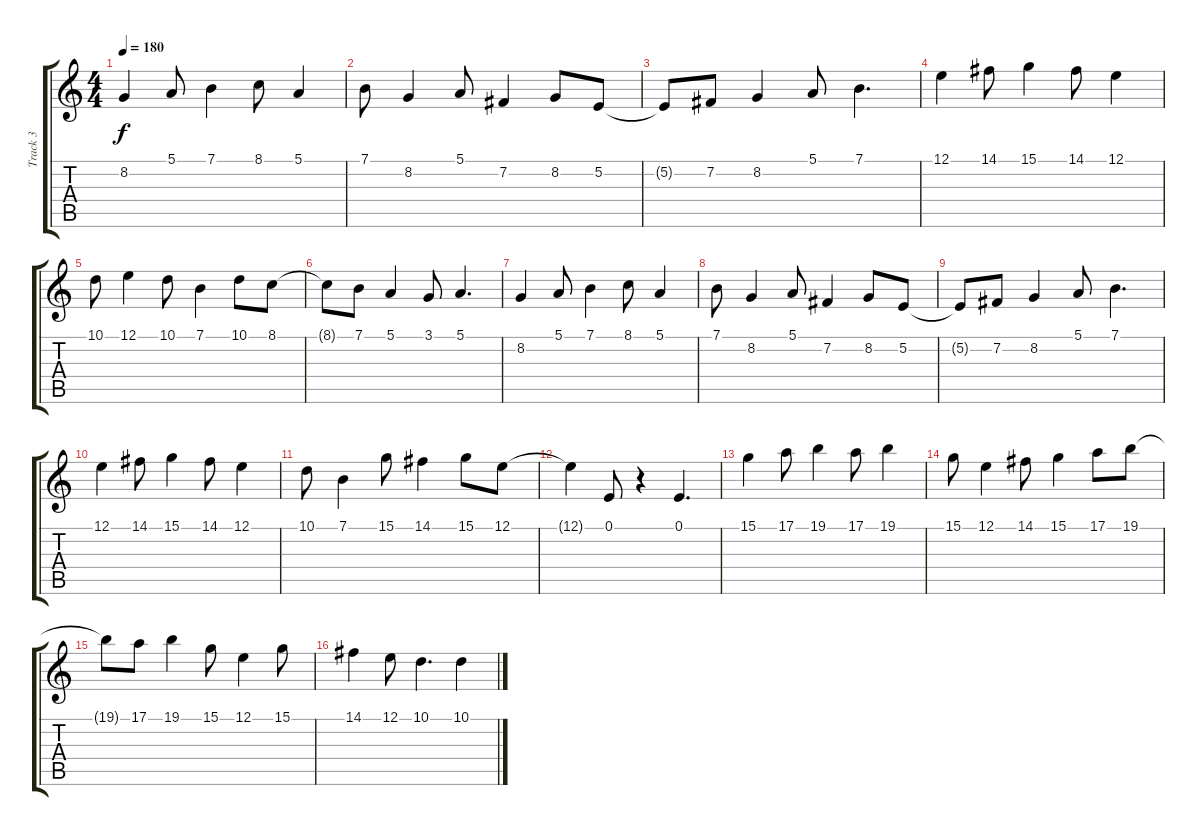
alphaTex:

\track ("Track 3" "Track 3") {instrument flute}
\staff {score tabs}
\tuning (E4 B3 G3 D3 A2 E2) {hide}
\ts (4 4)
\tempo 180
\clef g2
\ks c
8.2.4{dy f} 5.1.8 7.1.4 8.1.8 5.1.4 |
7.1.8 8.2.4 5.1.8 7.2.4 8.2.8 5.2.8 |
5.2{t}.8 7.2.8 8.2.4 5.1.8 7.1.4{d} |
12.1.4 14.1.8 15.1.4 14.1.8 12.1.4 |
10.1.8 12.1.4 10.1.8 7.1.4 10.1.8 8.1.8 |
8.1{t}.8 7.1.8 5.1.4 3.1.8 5.1.4{d} |
8.2.4 5.1.8 7.1.4 8.1.8 5.1.4 |
7.1.8 8.2.4 5.1.8 7.2.4 8.2.8 5.2.8 |
5.2{t}.8 7.2.8 8.2.4 5.1.8 7.1.4{d} |
12.1.4 14.1.8 15.1.4 14.1.8 12.1.4 |
10.1.8 7.1.4 15.1.8 14.1.4 15.1.8 12.1.8 |
12.1{t}.4 0.1.8 r.4 0.1.4{d} |
15.1.4 17.1.8 19.1.4 17.1.8 19.1.4 |
15.1.8 12.1.4 14.1.8 15.1.4 17.1.8 19.1.8 |
19.1{t}.8 17.1.8 19.1.4 15.1.8 12.1.4 15.1.8 |
14.1.4 12.1.8 10.1.4{d} 10.1.4
